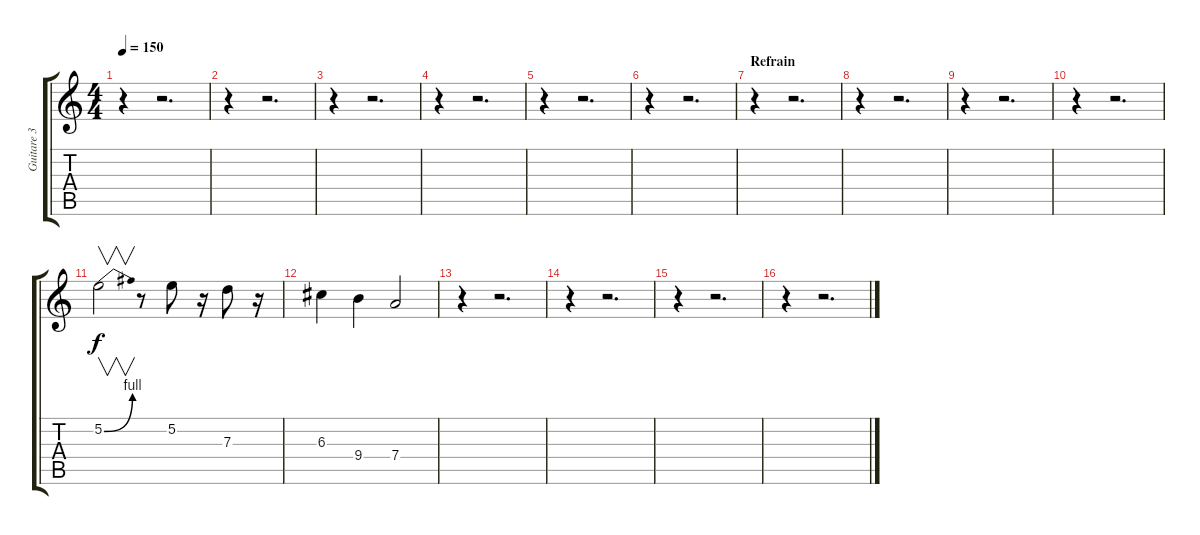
\track ("Guitare 3" "Guitare 3") {instrument overdrivenguitar}
\staff {score tabs}
\tuning (E4 B3 G3 D3 A2 E2) {hide}
\ts (4 4)
\tempo 150
\clef g2
\ks c
r.4{dy f} r.2{d} |
r.4 r.2{d} |
r.4 r.2{d} |
r.4 r.2{d} |
r.4 r.2{d} |
r.4 r.2{d} |
\section ("" "Refrain")
r.4 r.2{d} |
r.4 r.2{d} |
r.4 r.2{d} |
r.4 r.2{d} |
5.2{be (bend 0 0 60 4)}.2{v} r.8 5.2.8 r.16 7.3.8 r.16 |
6.3.4 9.4.4 7.4.2 |
r.4 r.2{d} |
r.4 r.2{d} |
r.4 r.2{d} |
r.4 r.2{d}
